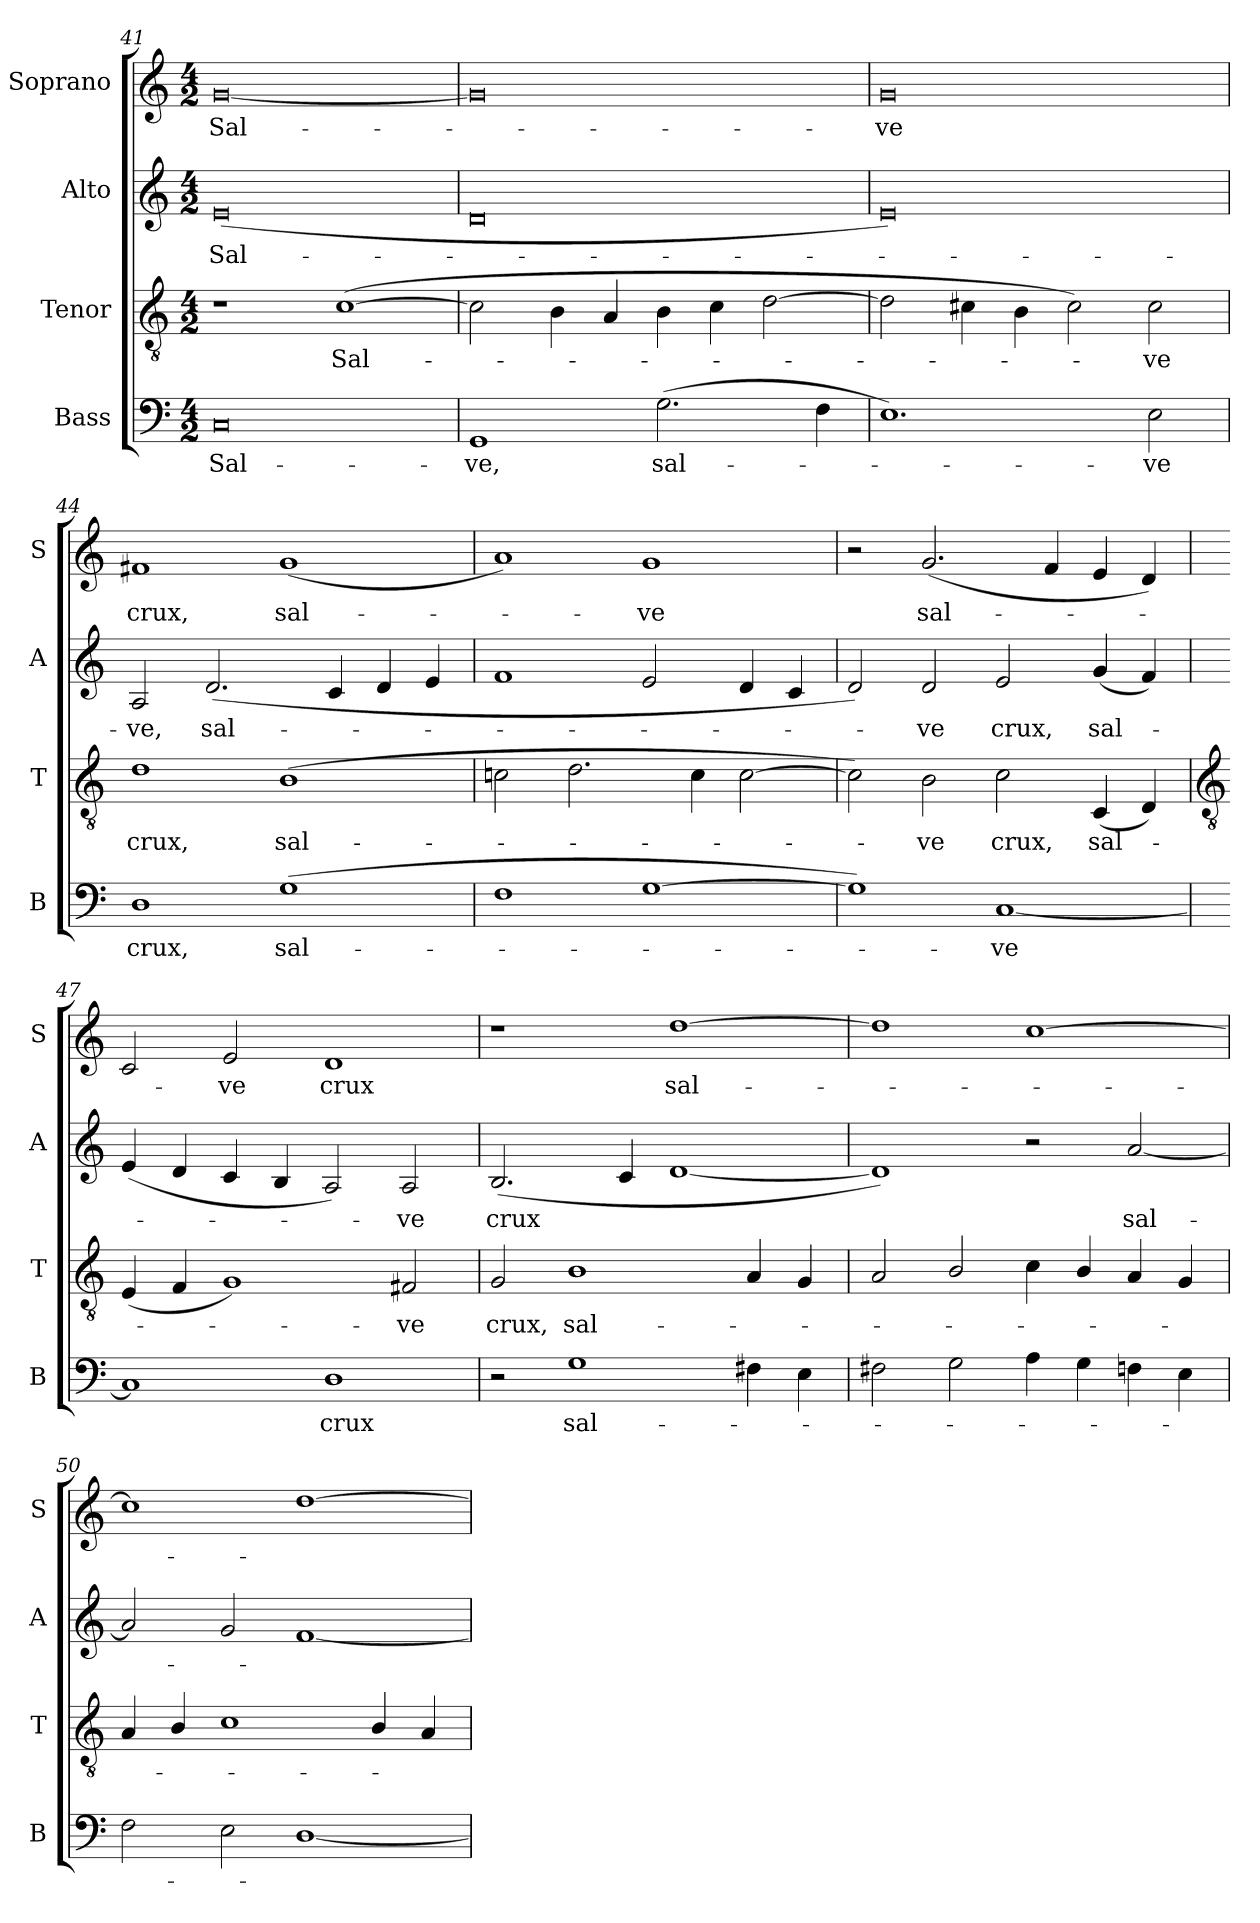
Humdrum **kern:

**kern	**text	**kern	**text	**kern	**text	**kern	**text
*part4	*part4	*part3	*part3	*part2	*part2	*part1	*part1
*staff4	*staff4	*staff3	*staff3	*staff2	*staff2	*staff1	*staff1
*I"Bass	*	*I"Tenor	*	*I"Alto	*	*I"Soprano	*
*I'B	*	*I'T	*	*I'A	*	*I'S	*
*clefF4	*	*clefGv2	*	*clefG2	*	*clefG2	*
*k[]	*	*k[]	*	*k[]	*	*k[]	*
*C:	*	*C:	*	*C:	*	*C:	*
*M4/2	*	*M4/2	*	*M4/2	*	*M4/2	*
=41	=41	=41	=41	=41	=41	=41	=41
!	!LO:LY:b	!	!	!	!LO:LY:b	!	!LO:LY:b
0C	Sal-	1r	.	(<0e	Sal-	[0g	Sal-
!	!	!	!LO:LY:b	!	!	!	!
.	.	(>[1c	Sal-	.	.	.	.
=42	=42	=42	=42	=42	=42	=42	=42
!	!LO:LY:b	!	!	!	!	!	!
1GG	-ve,	2c]	.	0d	.	0g]	.
.	.	4B	.	.	.	.	.
.	.	4A	.	.	.	.	.
!	!LO:LY:b	!	!	!	!	!	!
(>2.G	sal-	4B	.	.	.	.	.
.	.	4c	.	.	.	.	.
.	.	[2d	.	.	.	.	.
4F	.	.	.	.	.	.	.
=43	=43	=43	=43	=43	=43	=43	=43
!	!	!	!	!	!	!	!LO:LY:b
1.E)	.	2d]	.	0e)	.	0g	ve
.	.	4c#X	.	.	.	.	.
.	.	4B	.	.	.	.	.
.	.	2c#)	.	.	.	.	.
!	!LO:LY:b	!	!LO:LY:b	!	!	!	!
2E	ve	2c#	ve	.	.	.	.
=44	=44	=44	=44	=44	=44	=44	=44
!	!LO:LY:b	!	!LO:LY:b	!	!LO:LY:b	!	!LO:LY:b
1D	crux,	1d	crux,	2A	ve,	1f#X	crux,
!	!	!	!	!	!LO:LY:b	!	!
.	.	.	.	(<2.d	sal-	.	.
!	!LO:LY:b	!	!LO:LY:b	!	!	!	!LO:LY:b
(>1G	sal-	(>1B	sal-	.	.	(<1g	sal-
.	.	.	.	4c	.	.	.
.	.	.	.	4d	.	.	.
.	.	.	.	4e	.	.	.
=45	=45	=45	=45	=45	=45	=45	=45
1F	.	2cn	.	1f	.	1a)	.
.	.	2.d	.	.	.	.	.
!	!	!	!	!	!	!	!LO:LY:b
[1G	.	.	.	2e	.	1g	ve
.	.	4c	.	.	.	.	.
.	.	[2c	.	4d	.	.	.
.	.	.	.	4c	.	.	.
=46	=46	=46	=46	=46	=46	=46	=46
1G])	.	2c])	.	2d)	.	2r	.
!	!	!	!LO:LY:b	!	!LO:LY:b	!	!LO:LY:b
.	.	2B	ve	2d	ve	(<2.g	sal-
!	!LO:LY:b	!	!LO:LY:b	!	!LO:LY:b	!	!
[1C	ve	2c	crux,	2e	crux,	.	.
.	.	.	.	.	.	4f	.
!	!	!	!LO:LY:b	!	!LO:LY:b	!	!
.	.	(<4C	sal-	(<4g	sal-	4e	.
.	.	4D)	.	4f)	.	4d)	.
!!LO:LB:g=z
=47	=47	=47	=47	=47	=47	=47	=47
*	*	*clefGv2	*	*	*	*	*
1C]	.	(<4E	.	(<4e	.	2c	.
.	.	4F	.	4d	.	.	.
!	!	!	!	!	!	!	!LO:LY:b
.	.	1G)	.	4c	.	2e	ve
.	.	.	.	4B	.	.	.
!	!LO:LY:b	!	!	!	!	!	!LO:LY:b
1D	crux	.	.	2A)	.	1d	crux
!	!	!	!LO:LY:b	!	!LO:LY:b	!	!
.	.	2F#X	ve	2A	ve	.	.
=48	=48	=48	=48	=48	=48	=48	=48
!	!	!	!LO:LY:b	!	!LO:LY:b	!	!
2r	.	2G	crux,	(<2.B	crux	1r	.
!	!LO:LY:b	!	!LO:LY:b	!	!	!	!
1G	sal-	1B/	sal-	.	.	.	.
.	.	.	.	4c	.	.	.
!	!	!	!	!	!	!	!LO:LY:b
.	.	.	.	[1d	.	[1dd	sal-
4F#X	.	4A	.	.	.	.	.
4E	.	4G	.	.	.	.	.
=49	=49	=49	=49	=49	=49	=49	=49
2F#X	.	2A	.	1d])	.	1dd]	.
2G	.	2B/	.	.	.	.	.
4A	.	4c	.	2r	.	[1cc	.
4G	.	4B/	.	.	.	.	.
!	!	!	!	!	!LO:LY:b	!	!
4Fn	.	4A	.	[2a	sal-	.	.
4E	.	4G	.	.	.	.	.
=50	=50	=50	=50	=50	=50	=50	=50
2F	.	4A	.	2a]	.	1cc]	.
.	.	4B/	.	.	.	.	.
2E	.	1c	.	2g	.	.	.
[1D/	.	.	.	[1f	.	[1dd	.
.	.	4B/	.	.	.	.	.
.	.	4A	.	.	.	.	.
=	=	=	=	=	=	=	=
*-	*-	*-	*-	*-	*-	*-	*-
